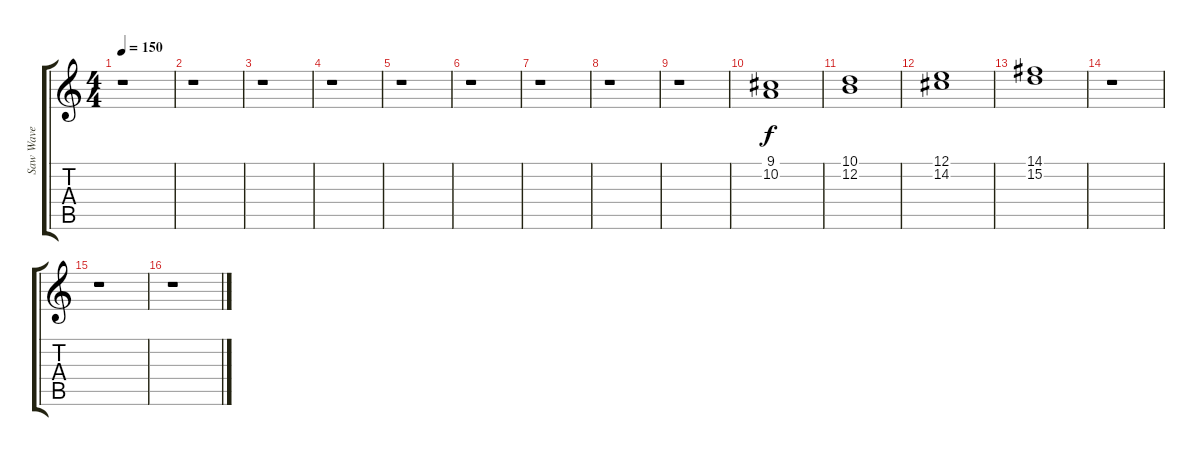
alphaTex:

\track ("Saw Wave" "Saw Wave") {instrument lead2sawtooth}
\staff {score tabs}
\tuning (E4 B3 G3 D3 A2 E2) {hide}
\ts (4 4)
\tempo 150
\clef g2
\ks c
r.1{dy f} |
r.1 |
r.1 |
r.1 |
r.1 |
r.1 |
r.1 |
r.1 |
r.1 |
(9.1 10.2).1 |
(10.1 12.2).1 |
(12.1 14.2).1 |
(14.1 15.2).1 |
r.1 |
r.1 |
r.1
